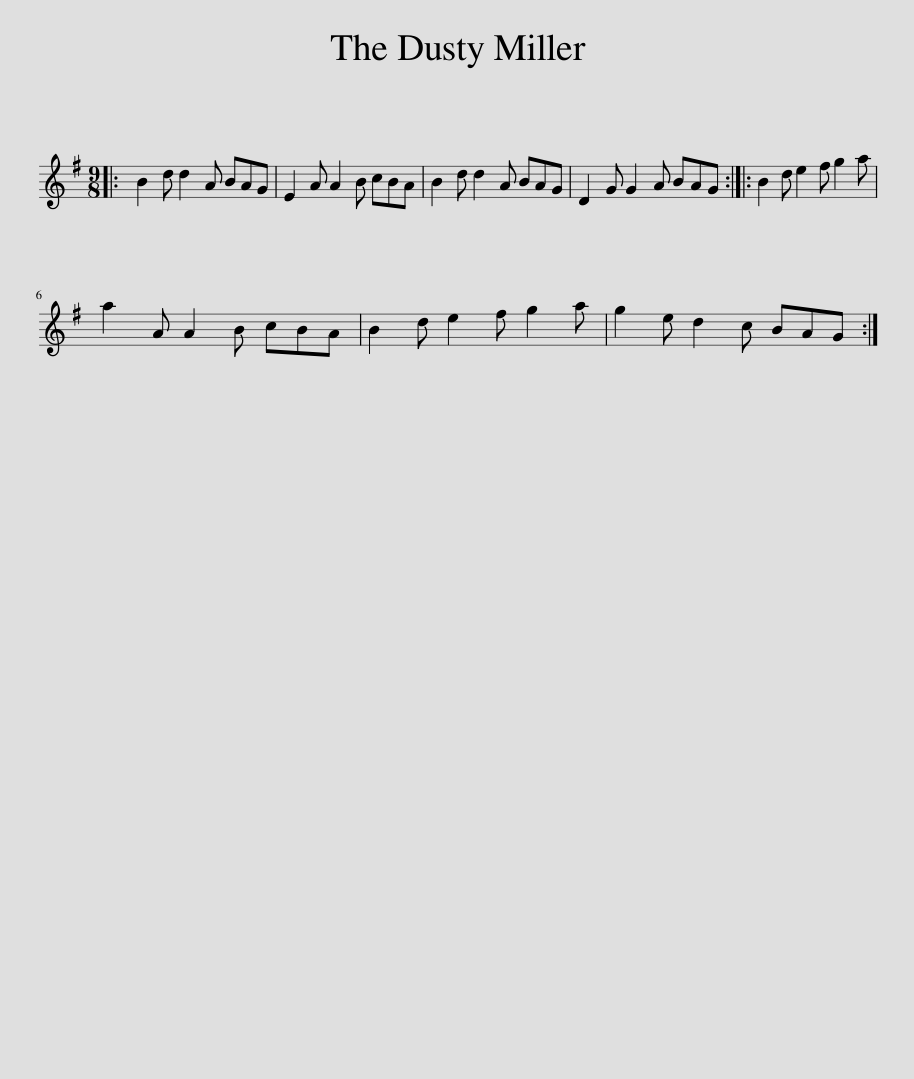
X:1
L:1/8
M:9/8
I:linebreak $
K:G
V:1 treble
V:1
|: B2 d d2 A BAG | E2 A A2 B cBA | B2 d d2 A BAG | D2 G G2 A BAG :: B2 d e2 f g2 a |$ %5
 a2 A A2 B cBA | B2 d e2 f g2 a | g2 e d2 c BAG :| %8
